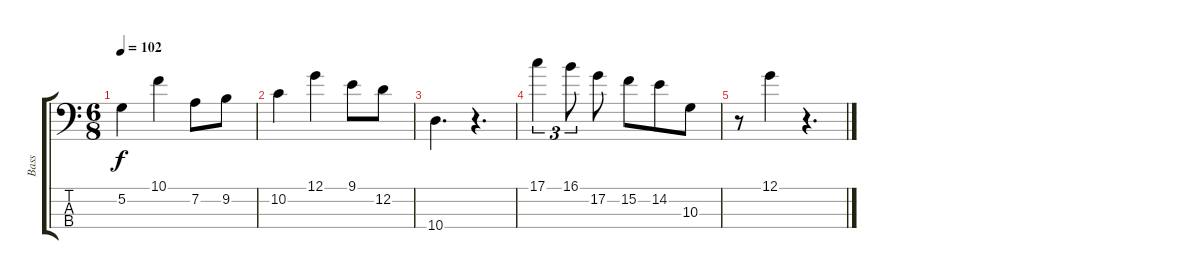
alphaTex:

\track ("Bass" "Bass") {instrument electricbassfinger}
\staff {score tabs}
\tuning (G2 D2 A1 E1) {hide}
\ts (6 8)
\tempo 102
\clef f4
\ks c
5.2.4{dy f} 10.1.4 7.2.8 9.2.8 |
10.2.4 12.1.4 9.1.8 12.2.8 |
10.4.4{d} r.4{d} |
17.1.4{tu (3 2)} 16.1.8{tu (3 2)} 17.2.8 15.2.8 14.2.8 10.3.8 |
r.8 12.1.4 r.4{d}
